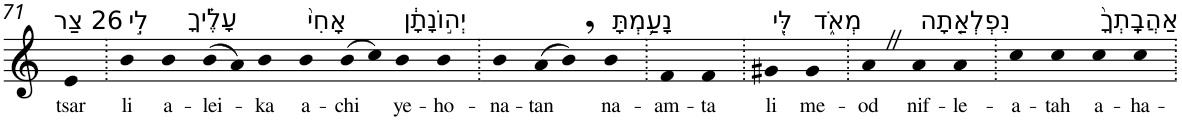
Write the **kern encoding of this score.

**kern	**text
*part1	*part1
*staff1	*staff1
*I"Piano	*
*I'Pno	*
!!LO:PB:g=z
*clefG2	*
*k[]	*
=71	=71
!LO:TX:a:t=26 צַר	!
!	!LO:LY:b
4e	tsar
=72.	=72.
!LO:TX:a:t=לִ֣י	!
!	!LO:LY:b
4b	li
!LO:TX:a:t=עָלֶ֗יךָ	!
!	!LO:LY:b
4b	a-
!	!LO:LY:b
(8b	-lei-
8a)	.
!	!LO:LY:b
4b	-ka
!LO:TX:a:t=אָחִי֙	!
!	!LO:LY:b
4b	a-
!	!LO:LY:b
(8b	-chi
8cc)	.
!LO:TX:a:t=יְה֣וֹנָתָ֔ן	!
!	!LO:LY:b
4b	ye-
!	!LO:LY:b
4b	-ho-
=73.	=73.
!	!LO:LY:b
4b	-na-
!	!LO:LY:b
(8a	-tan
8b,)	.
!LO:TX:a:t=נָעַ֥מְתָּ	!
!	!LO:LY:b
4b	na-
=74.	=74.
!	!LO:LY:b
4f	-am-
!	!LO:LY:b
4f	-ta
=75.	=75.
!LO:TX:a:t=לִּ֖י	!
!	!LO:LY:b
4g#X	li
!LO:TX:a:t=מְאֹ֑ד	!
!	!LO:LY:b
4g#	me-
=76.	=76.
!	!LO:LY:b
4aZ	-od
!LO:TX:a:t=נִפְלְאַ֤תָה	!
!	!LO:LY:b
4a	nif-
!	!LO:LY:b
4a	-le-
=77.	=77.
!	!LO:LY:b
4cc	-a-
!	!LO:LY:b
4cc	-tah
!LO:TX:a:t=אַהֲבָֽתְךָ֙	!
!	!LO:LY:b
4cc	a-
!	!LO:LY:b
4cc	-ha-
=.	=.
*-	*-
